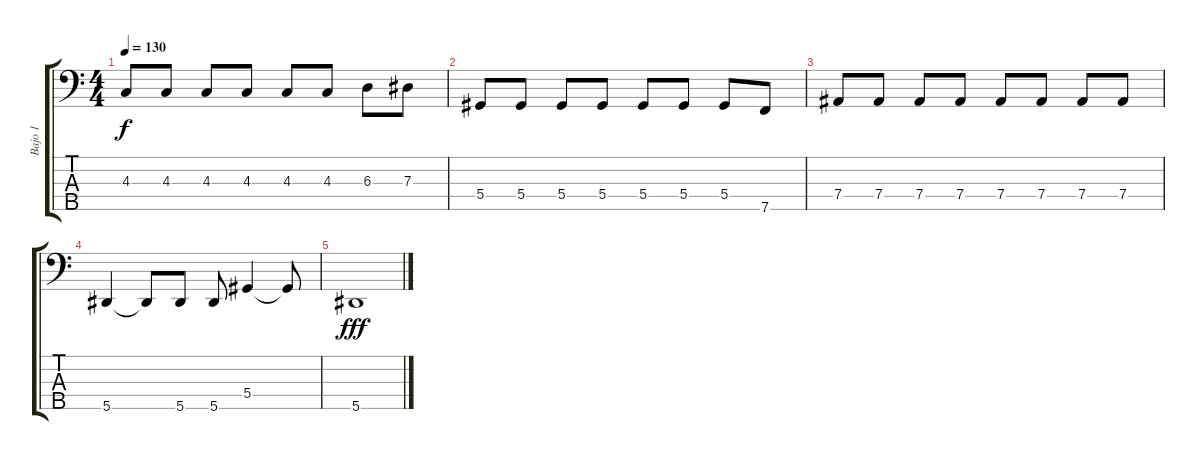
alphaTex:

\track ("Bajo 1" "Bajo 1") {instrument electricbasspick}
\staff {score tabs}
\tuning (Gb2 Db2 Ab1 Eb1 Bb0) {hide}
\ts (4 4)
\tempo 130
\clef f4
\ks c
4.3.8{dy f} 4.3.8 4.3.8 4.3.8 4.3.8 4.3.8 6.3.8 7.3.8 |
5.4.8 5.4.8 5.4.8 5.4.8 5.4.8 5.4.8 5.4.8 7.5.8 |
7.4.8 7.4.8 7.4.8 7.4.8 7.4.8 7.4.8 7.4.8 7.4.8 |
5.5.4 5.5{t}.8 5.5.8 5.5.8 5.4.4 5.4{t}.8 |
5.5.1{dy fff}
